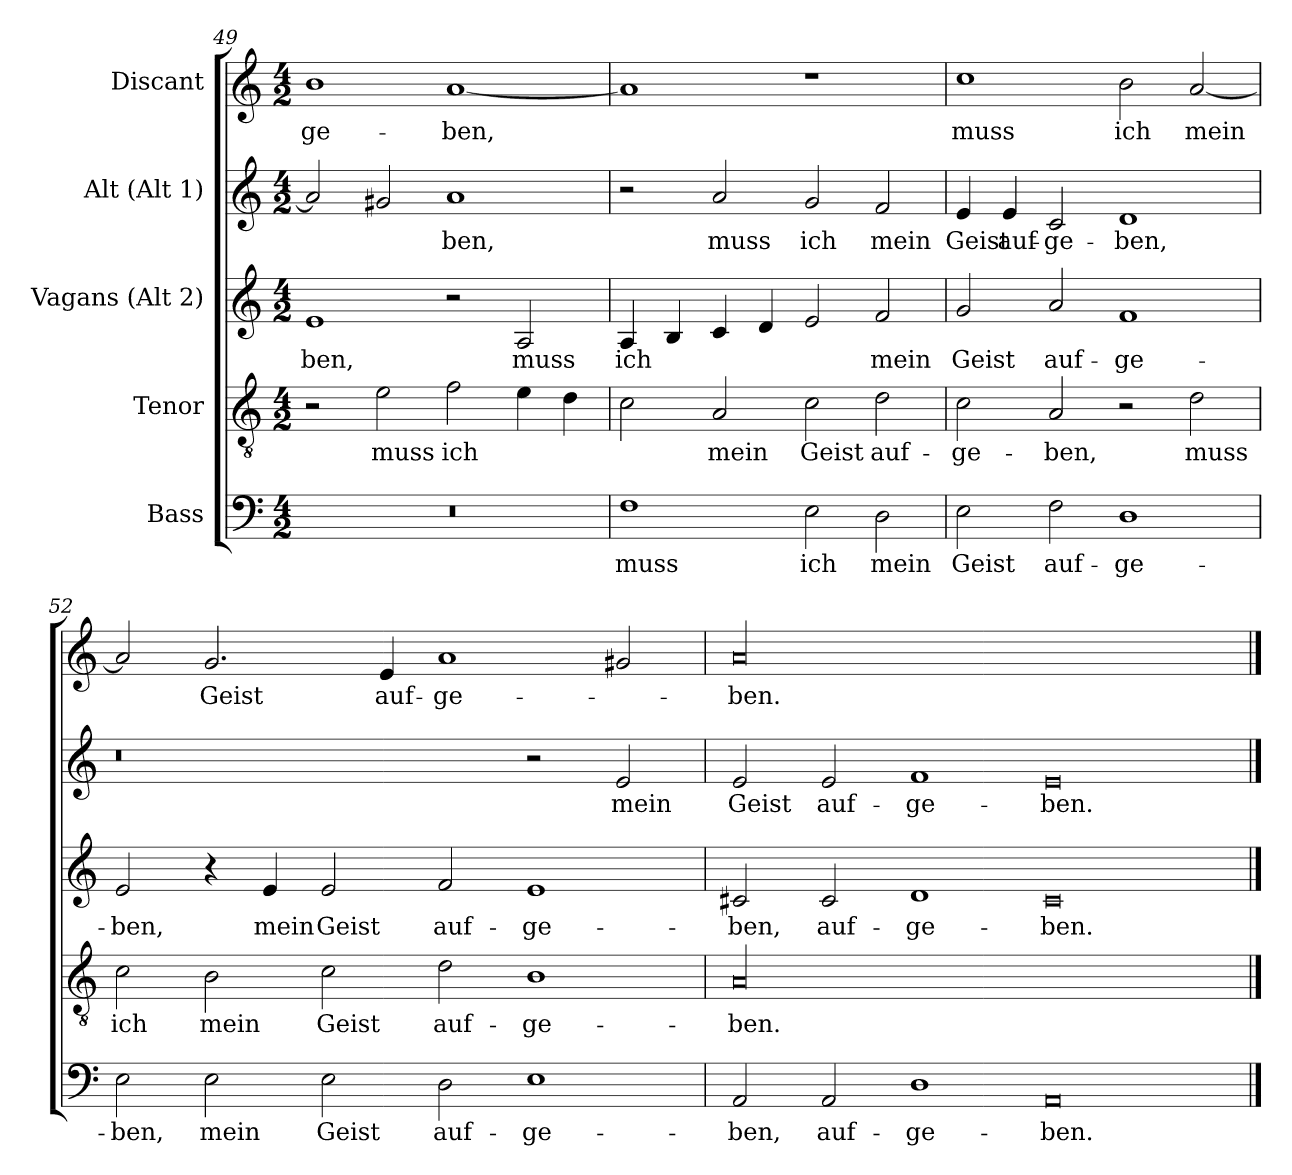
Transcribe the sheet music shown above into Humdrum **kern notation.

**kern	**text	**kern	**text	**kern	**text	**kern	**text	**kern	**text
*part5	*part5	*part4	*part4	*part3	*part3	*part2	*part2	*part1	*part1
*staff5	*staff5	*staff4	*staff4	*staff3	*staff3	*staff2	*staff2	*staff1	*staff1
*I"Bass	*	*I"Tenor	*	*I"Vagans (Alt 2)	*	*I"Alt (Alt 1)	*	*I"Discant	*
*clefF4	*	*clefGv2	*	*clefG2	*	*clefG2	*	*clefG2	*
*k[]	*	*k[]	*	*k[]	*	*k[]	*	*k[]	*
*M4/2	*	*M4/2	*	*M4/2	*	*M4/2	*	*M4/2	*
=49	=49	=49	=49	=49	=49	=49	=49	=49	=49
!	!	!	!	!	!LO:LY:b	!	!	!	!LO:LY:b
0r	.	2r	.	1e	-ben,	2a/]	.	1b	-ge-
!	!	!	!LO:LY:b	!	!	!	!	!	!
.	.	2e\	muss	.	.	2g#X/	.	.	.
!	!	!	!LO:LY:b	!	!	!	!LO:LY:b	!	!LO:LY:b
.	.	2f\	ich	2r	.	1a	-ben,	[1a	-ben,
!	!	!	!	!	!LO:LY:b	!	!	!	!
.	.	4e\	.	2A/	muss	.	.	.	.
.	.	4d\	.	.	.	.	.	.	.
=50	=50	=50	=50	=50	=50	=50	=50	=50	=50
!	!LO:LY:b	!	!	!	!LO:LY:b	!	!	!	!
1F	muss	2c\	.	4A/	ich	2r	.	1a]	.
.	.	.	.	4B/	.	.	.	.	.
!	!	!	!LO:LY:b	!	!	!	!LO:LY:b	!	!
.	.	2A/	mein	4c/	.	2a/	muss	.	.
.	.	.	.	4d/	.	.	.	.	.
!	!LO:LY:b	!	!LO:LY:b	!	!	!	!LO:LY:b	!	!
2E\	ich	2c\	Geist	2e/	.	2g/	ich	1r	.
!	!LO:LY:b	!	!LO:LY:b	!	!LO:LY:b	!	!LO:LY:b	!	!
2D\	mein	2d\	auf-	2f/	mein	2f/	mein	.	.
!!LO:LB:g=z
=51	=51	=51	=51	=51	=51	=51	=51	=51	=51
!	!LO:LY:b	!	!LO:LY:b	!	!LO:LY:b	!	!LO:LY:b	!	!LO:LY:b
2E\	Geist	2c\	-ge-	2g/	Geist	4e/	Geist	1cc	muss
!	!	!	!	!	!	!	!LO:LY:b	!	!
.	.	.	.	.	.	4e/	auf-	.	.
!	!LO:LY:b	!	!LO:LY:b	!	!LO:LY:b	!	!LO:LY:b	!	!
2F\	auf-	2A/	-ben,	2a/	auf-	2c/	-ge-	.	.
!	!LO:LY:b	!	!	!	!LO:LY:b	!	!LO:LY:b	!	!LO:LY:b
1D	-ge-	2r	.	1f	-ge-	1d	-ben,	2b\	ich
!	!	!	!LO:LY:b	!	!	!	!	!	!LO:LY:b
.	.	2d\	muss	.	.	.	.	[2a	mein
=52	=52	=52	=52	=52	=52	=52	=52	=52	=52
!	!LO:LY:b	!	!LO:LY:b	!	!LO:LY:b	!	!	!	!
2E\	-ben,	2c\	ich	2e/	-ben,	0r	.	2a/]	.
!	!LO:LY:b	!	!LO:LY:b	!	!	!	!	!	!LO:LY:b
2E\	mein	2B\	mein	4r	.	.	.	2.g/	Geist
!	!	!	!	!	!LO:LY:b	!	!	!	!
.	.	.	.	4e/	mein	.	.	.	.
!	!LO:LY:b	!	!LO:LY:b	!	!LO:LY:b	!	!	!	!
2E\	Geist	2c\	Geist	2e/	Geist	.	.	.	.
!	!	!	!	!	!	!	!	!	!LO:LY:b
.	.	.	.	.	.	.	.	4e/	auf-
!	!LO:LY:b	!	!LO:LY:b	!	!LO:LY:b	!	!	!	!LO:LY:b
2D\	auf-	2d\	auf-	2f/	auf-	.	.	1a	-ge-
!	!LO:LY:b	!	!LO:LY:b	!	!LO:LY:b	!	!	!	!
1E	-ge-	1B	-ge-	1e	-ge-	2r	.	.	.
!	!	!	!	!	!	!	!LO:LY:b	!	!
.	.	.	.	.	.	2e/	mein	2g#X/	.
=53	=53	=53	=53	=53	=53	=53	=53	=53	=53
!	!LO:LY:b	!	!LO:LY:b	!	!LO:LY:b	!	!LO:LY:b	!	!LO:LY:b
2AA/	-ben,	00A/	-ben.	2c#X/	-ben,	2e/	Geist	00a/	-ben.
!	!LO:LY:b	!	!	!	!LO:LY:b	!	!LO:LY:b	!	!
2AA/	auf-	.	.	2c#/	auf-	2e/	auf-	.	.
!	!LO:LY:b	!	!	!	!LO:LY:b	!	!LO:LY:b	!	!
1D	-ge-	.	.	1d	-ge-	1f	-ge-	.	.
!	!LO:LY:b	!	!	!	!LO:LY:b	!	!LO:LY:b	!	!
0AA	-ben.	.	.	0c#	-ben.	0e	-ben.	.	.
==	==	==	==	==	==	==	==	==	==
*-	*-	*-	*-	*-	*-	*-	*-	*-	*-
